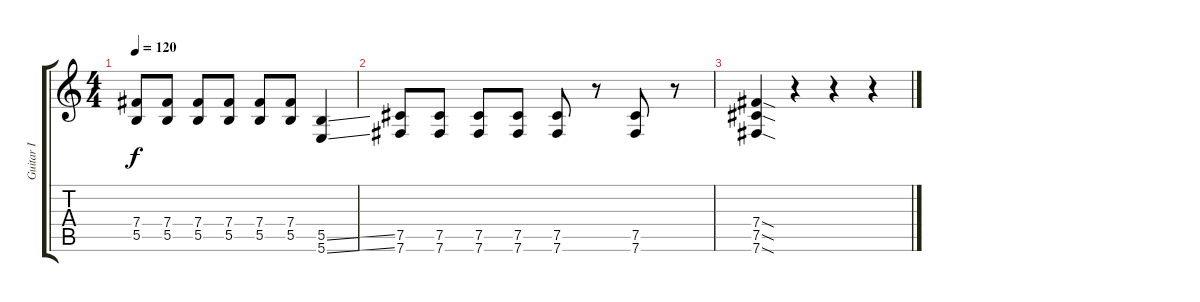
\track ("Guitar I" "Guitar I") {instrument electricguitarclean}
\staff {score tabs}
\tuning (Db4 Ab3 E3 B2 Gb2 B1) {hide}
\ts (4 4)
\tempo 120
\clef g2
\ks c
(7.4 5.5).8{dy f} (7.4 5.5).8 (7.4 5.5).8 (7.4 5.5).8 (7.4 5.5).8 (7.4 5.5).8 (5.5{ss} 5.6{ss}).4 |
(7.5 7.6).8 (7.5 7.6).8 (7.5 7.6).8 (7.5 7.6).8 (7.5 7.6).8 r.8 (7.5 7.6).8 r.8 |
(7.4{sod} 7.5{sod} 7.6{sod}).4 r.4 r.4 r.4
